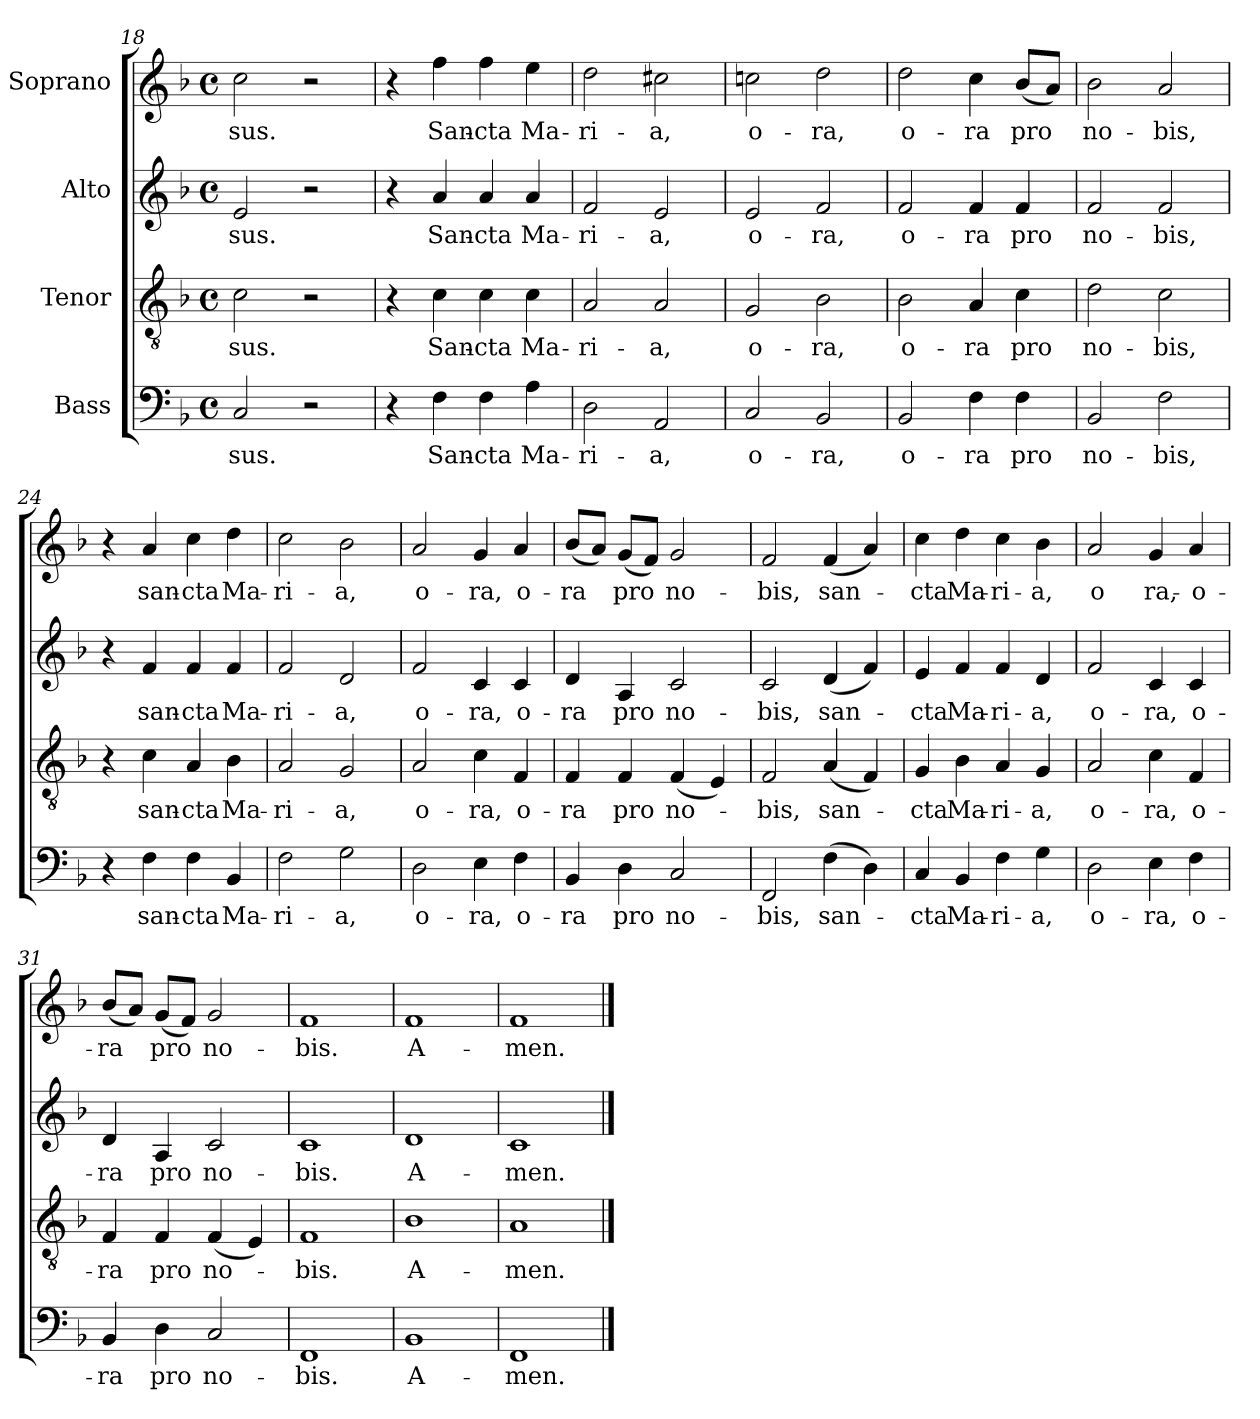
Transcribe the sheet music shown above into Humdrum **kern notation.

**kern	**text	**kern	**text	**kern	**text	**kern	**text
*part4	*part4	*part3	*part3	*part2	*part2	*part1	*part1
*staff4	*staff4	*staff3	*staff3	*staff2	*staff2	*staff1	*staff1
*I"Bass	*	*I"Tenor	*	*I"Alto	*	*I"Soprano	*
*clefF4	*	*clefGv2	*	*clefG2	*	*clefG2	*
*k[b-]	*	*k[b-]	*	*k[b-]	*	*k[b-]	*
*F:	*	*F:	*	*F:	*	*F:	*
*M4/4	*	*M4/4	*	*M4/4	*	*M4/4	*
*met(c)	*	*met(c)	*	*met(c)	*	*met(c)	*
=18	=18	=18	=18	=18	=18	=18	=18
2C/	-sus.	2c\	-sus.	2e/	-sus.	2cc\	-sus.
2r	.	2r	.	2r	.	2r	.
=19	=19	=19	=19	=19	=19	=19	=19
4r	.	4r	.	4r	.	4r	.
4F\	San-	4c\	San-	4a/	San-	4ff\	San-
4F\	-cta	4c\	-cta	4a/	-cta	4ff\	-cta
4A\	Ma-	4c\	Ma-	4a/	Ma-	4ee\	Ma-
=20	=20	=20	=20	=20	=20	=20	=20
2D\	-ri-	2A/	-ri-	2f/	-ri-	2dd\	-ri-
2AA/	-a,	2A/	-a,	2e/	-a,	2cc#X\	-a,
!!LO:LB:g=z
=21	=21	=21	=21	=21	=21	=21	=21
2C/	o-	2G/	o-	2e/	o-	2ccn\	o-
2BB-/	-ra,	2B-\	-ra,	2f/	-ra,	2dd\	-ra,
=22	=22	=22	=22	=22	=22	=22	=22
2BB-/	o-	2B-\	o-	2f/	o-	2dd\	o-
4F\	-ra	4A/	-ra	4f/	-ra	4cc\	-ra
4F\	pro	4c\	pro	4f/	pro	(8b-/L	pro
.	.	.	.	.	.	8a/J)	.
=23	=23	=23	=23	=23	=23	=23	=23
2BB-/	no-	2d\	no-	2f/	no-	2b-\	no-
2F\	-bis,	2c\	-bis,	2f/	-bis,	2a/	-bis,
=24	=24	=24	=24	=24	=24	=24	=24
4r	.	4r	.	4r	.	4r	.
4F\	san-	4c\	san-	4f/	san-	4a/	san-
4F\	-cta	4A/	-cta	4f/	-cta	4cc\	-cta
4BB-/	Ma-	4B-\	Ma-	4f/	Ma-	4dd\	Ma-
=25	=25	=25	=25	=25	=25	=25	=25
2F\	-ri-	2A/	-ri-	2f/	-ri-	2cc\	-ri-
2G\	-a,	2G/	-a,	2d/	-a,	2b-\	-a,
!!LO:PB:g=z
=26	=26	=26	=26	=26	=26	=26	=26
2D\	o-	2A/	o-	2f/	o-	2a/	o-
4E\	-ra,	4c\	-ra,	4c/	-ra,	4g/	-ra,
4F\	o-	4F/	o-	4c/	o-	4a/	o-
=27	=27	=27	=27	=27	=27	=27	=27
4BB-/	-ra	4F/	-ra	4d/	-ra	(8b-/L	-ra
.	.	.	.	.	.	8a/J)	.
4D\	pro	4F/	pro	4A/	pro	(8g/L	pro
.	.	.	.	.	.	8f/J)	.
2C/	no-	(4F/	no-	2c/	no-	2g/	no-
.	.	4E/)	.	.	.	.	.
=28	=28	=28	=28	=28	=28	=28	=28
2FF/	-bis,	2F/	-bis,	2c/	-bis,	2f/	-bis,
(4F\	san-	(4A/	san-	(4d/	san-	(4f/	san-
4D\)	.	4F/)	.	4f/)	.	4a/)	.
=29	=29	=29	=29	=29	=29	=29	=29
4C/	-cta	4G/	-cta	4e/	-cta	4cc\	-cta
4BB-/	Ma-	4B-\	Ma-	4f/	Ma-	4dd\	Ma-
4F\	-ri-	4A/	-ri-	4f/	-ri-	4cc\	-ri-
4G\	-a,	4G/	-a,	4d/	-a,	4b-\	-a,
=30	=30	=30	=30	=30	=30	=30	=30
2D\	o-	2A/	o-	2f/	o-	2a/	o
4E\	-ra,	4c\	-ra,	4c/	-ra,	4g/	ra,-
4F\	o-	4F/	o-	4c/	o-	4a/	-o-
!!LO:LB:g=z
=31	=31	=31	=31	=31	=31	=31	=31
4BB-/	-ra	4F/	-ra	4d/	-ra	(8b-/L	-ra
.	.	.	.	.	.	8a/J)	.
4D\	pro	4F/	pro	4A/	pro	(8g/L	pro
.	.	.	.	.	.	8f/J)	.
2C/	no-	(4F/	no-	2c/	no-	2g/	no-
.	.	4E/)	.	.	.	.	.
=32	=32	=32	=32	=32	=32	=32	=32
1FF	-bis.	1F	-bis.	1c	-bis.	1f	-bis.
=33	=33	=33	=33	=33	=33	=33	=33
1BB-	A-	1B-	A-	1d	A-	1f	A-
=34	=34	=34	=34	=34	=34	=34	=34
1FF	-men.	1A	-men.	1c	-men.	1f	-men.
==	==	==	==	==	==	==	==
*-	*-	*-	*-	*-	*-	*-	*-
